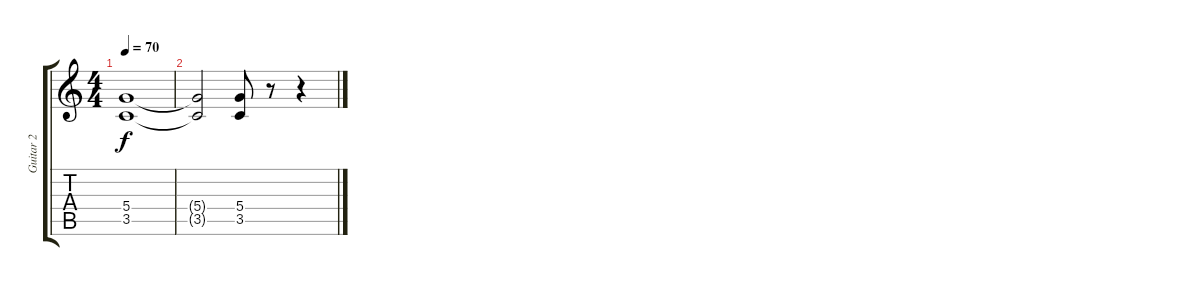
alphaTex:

\track ("Guitar 2" "Guitar 2") {instrument overdrivenguitar}
\staff {score tabs}
\tuning (E4 B3 G3 D3 A2 E2) {hide}
\ts (4 4)
\tempo 70
\clef g2
\ks c
(5.4{t} 3.5{t}).1{dy f} |
(5.4{t} 3.5{t}).2 (5.4 3.5).8 r.8 r.4
